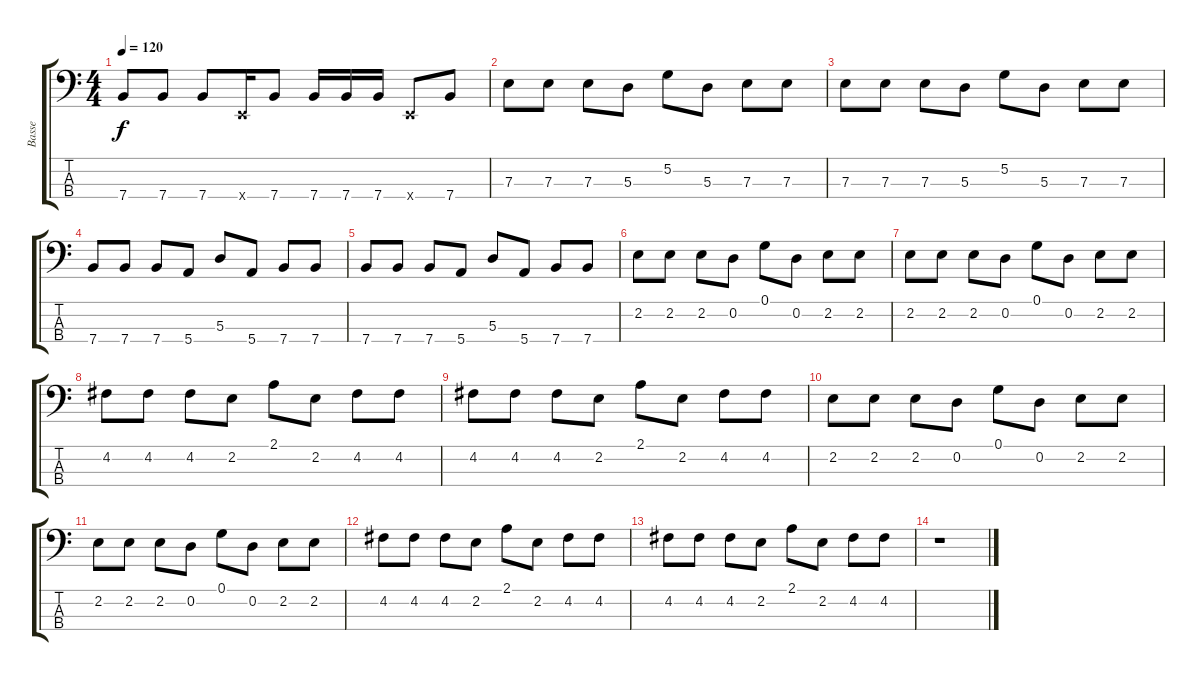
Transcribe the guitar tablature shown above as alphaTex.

\track ("Basse" "Basse") {instrument electricbassfinger}
\staff {score tabs}
\tuning (G2 D2 A1 E1) {hide}
\ts (4 4)
\tempo 120
\clef f4
\ks c
7.4.8{dy f} 7.4.8 7.4.8 0.4{x}.16 7.4.8 7.4.16 7.4.16 7.4.16 0.4{x}.8 7.4.8 |
7.3.8 7.3.8 7.3.8 5.3.8 5.2.8 5.3.8 7.3.8 7.3.8 |
7.3.8 7.3.8 7.3.8 5.3.8 5.2.8 5.3.8 7.3.8 7.3.8 |
7.4.8 7.4.8 7.4.8 5.4.8 5.3.8 5.4.8 7.4.8 7.4.8 |
7.4.8 7.4.8 7.4.8 5.4.8 5.3.8 5.4.8 7.4.8 7.4.8 |
2.2.8 2.2.8 2.2.8 0.2.8 0.1.8 0.2.8 2.2.8 2.2.8 |
2.2.8 2.2.8 2.2.8 0.2.8 0.1.8 0.2.8 2.2.8 2.2.8 |
4.2.8 4.2.8 4.2.8 2.2.8 2.1.8 2.2.8 4.2.8 4.2.8 |
4.2.8 4.2.8 4.2.8 2.2.8 2.1.8 2.2.8 4.2.8 4.2.8 |
2.2.8 2.2.8 2.2.8 0.2.8 0.1.8 0.2.8 2.2.8 2.2.8 |
2.2.8 2.2.8 2.2.8 0.2.8 0.1.8 0.2.8 2.2.8 2.2.8 |
4.2.8 4.2.8 4.2.8 2.2.8 2.1.8 2.2.8 4.2.8 4.2.8 |
4.2.8 4.2.8 4.2.8 2.2.8 2.1.8 2.2.8 4.2.8 4.2.8 |
r.1
